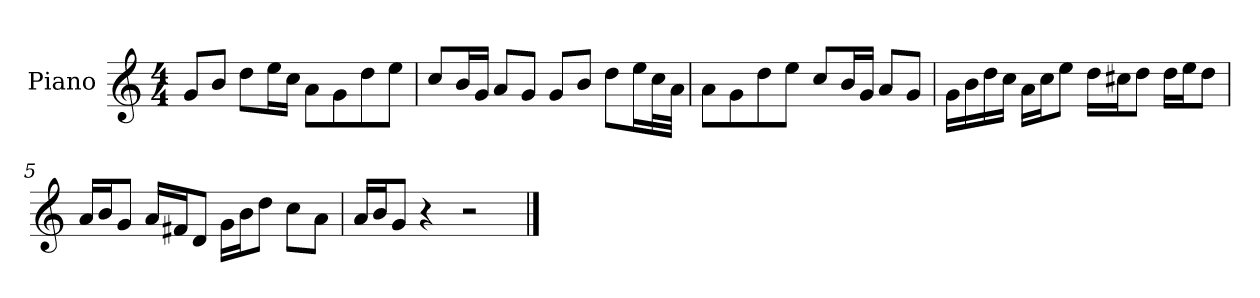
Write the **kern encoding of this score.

**kern
*part1
*staff1
*I"Piano
*I'P-no
*clefG2
*k[]
*M4/4
*MM90
=1
8g/L
8b/J
8dd\L
16ee\L
16cc\JJ
8a\L
8g\
8dd\
8ee\J
=2
8cc/L
16b/L
16g/JJ
8a/L
8g/J
8g/L
8b/J
8dd\L
16ee\L
32cc\L
32a\JJJ
=3
8a\L
8g\
8dd\
8ee\J
8cc/L
16b/L
16g/JJ
8a/L
8g/J
=4
16g\LL
16b\
16dd\
16cc\JJ
16a\LL
16cc\J
8ee\J
16dd\LL
16cc#X\J
8dd\J
16dd\LL
16ee\J
8dd\J
!!LO:LB:g=z
=5
16a/LL
16b/J
8g/J
16a/LL
16f#X/J
8d/J
16g\LL
16b\J
8dd\J
8cc\L
8a\J
=6
16a/LL
16b/J
8g/J
4r
2r
==
*-
